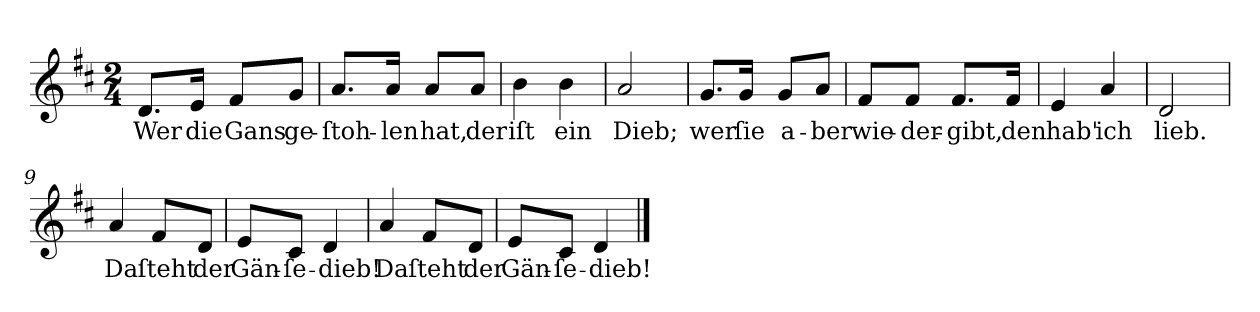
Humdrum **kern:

**kern	**text
*part1	*part1
*staff1	*staff1
*clefG2	*
*k[f#c#]	*
*D:	*
*M2/4	*
=1	=1
8.d/L	Wer
16e/Jk	die
8f#/L	Gans
8g/J	ge-
=2	=2
8.a/L	-ſtoh-
16a/Jk	-len
8a/L	hat,
8a/J	der
=3	=3
4b	iſt
4b	ein
=4	=4
2a	Dieb;
=5	=5
8.g/L	wer
16g/Jk	ſie
8g/L	a-
8a/J	-ber
=6	=6
8f#/L	wie-
8f#/J	-der-
8.f#/L	-gibt,
16f#/Jk	den
=7	=7
4e	hab'
4a	ich
=8	=8
2d	lieb.
=9	=9
4a	Da
8f#/L	ſteht
8d/J	der
=10	=10
8e/L	Gän-
8c#/J	-ſe-
4d	-dieb!
=11	=11
4a	Da
8f#/L	ſteht
8d/J	der
=12	=12
8e/L	Gän-
8c#/J	-ſe-
4d	-dieb!
==	==
*-	*-
